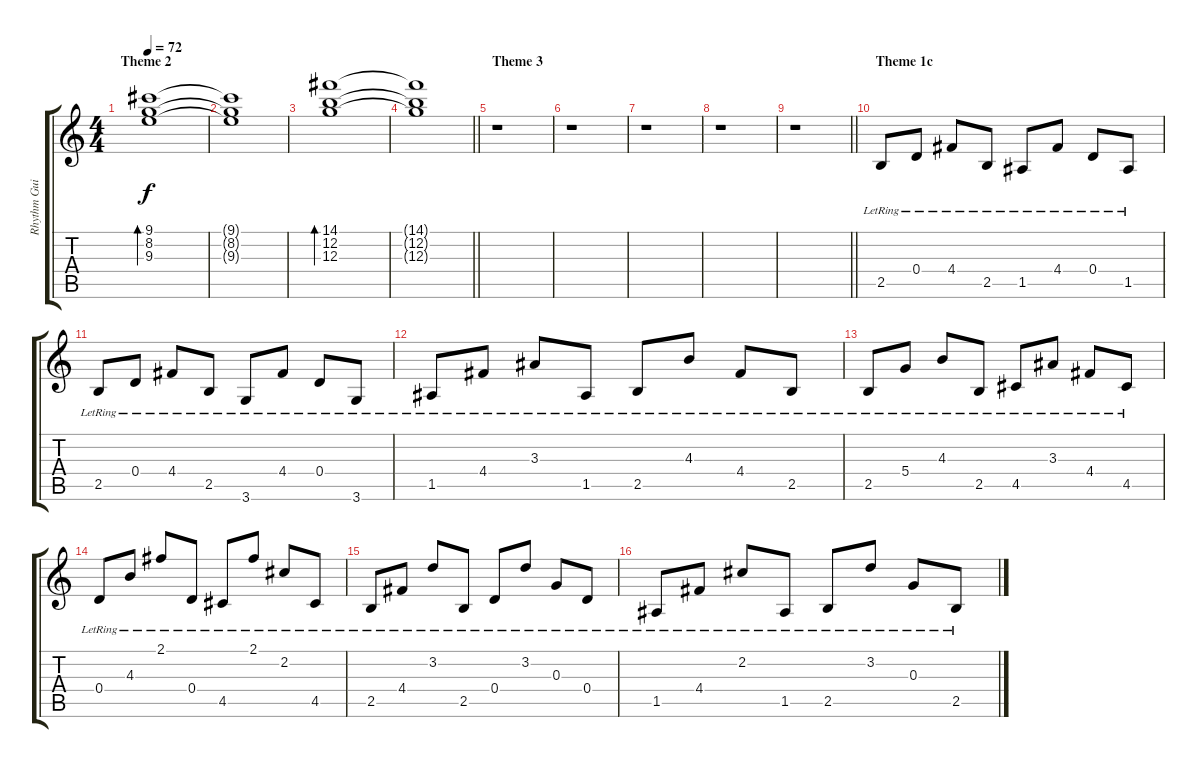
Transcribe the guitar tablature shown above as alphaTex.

\track ("Rhythm Guitar" "Rhythm Gui") {instrument electricguitarjazz}
\staff {score tabs}
\tuning (E4 B3 G3 D3 A2 E2) {hide}
\ts (4 4)
\section ("" "Theme 2")
\tempo 72
\clef g2
\ks aminor
(9.1 8.2 9.3).1{bd 240 dy f} |
(9.1{t} 8.2{t} 9.3{t}).1 |
(14.1 12.2 12.3).1{bd 240} |
\barLineRight lightlight
(14.1{t} 12.2{t} 12.3{t}).1 |
\section ("" "Theme 3")
r.1 |
r.1 |
r.1 |
r.1 |
\barLineRight lightlight
r.1 |
\section ("" "Theme 1c")
2.5{lr}.8 0.4{lr}.8 4.4{lr}.8 2.5{lr}.8 1.5{lr}.8 4.4{lr}.8 0.4{lr}.8 1.5{lr}.8 |
2.5{lr}.8 0.4{lr}.8 4.4{lr}.8 2.5{lr}.8 3.6{lr}.8 4.4{lr}.8 0.4{lr}.8 3.6{lr}.8 |
1.5{lr}.8 4.4{lr}.8 3.3{lr}.8 1.5{lr}.8 2.5{lr}.8 4.3{lr}.8 4.4{lr}.8 2.5{lr}.8 |
2.5{lr}.8 5.4{lr}.8 4.3{lr}.8 2.5{lr}.8 4.5{lr}.8 3.3{lr}.8 4.4{lr}.8 4.5{lr}.8 |
0.4{lr}.8 4.3{lr}.8 2.1{lr}.8 0.4{lr}.8 4.5{lr}.8 2.1{lr}.8 2.2{lr}.8 4.5{lr}.8 |
2.5{lr}.8 4.4{lr}.8 3.2{lr}.8 2.5{lr}.8 0.4{lr}.8 3.2{lr}.8 0.3{lr}.8 0.4{lr}.8 |
1.5{lr}.8 4.4{lr}.8 2.2{lr}.8 1.5{lr}.8 2.5{lr}.8 3.2{lr}.8 0.3{lr}.8 2.5{lr}.8
